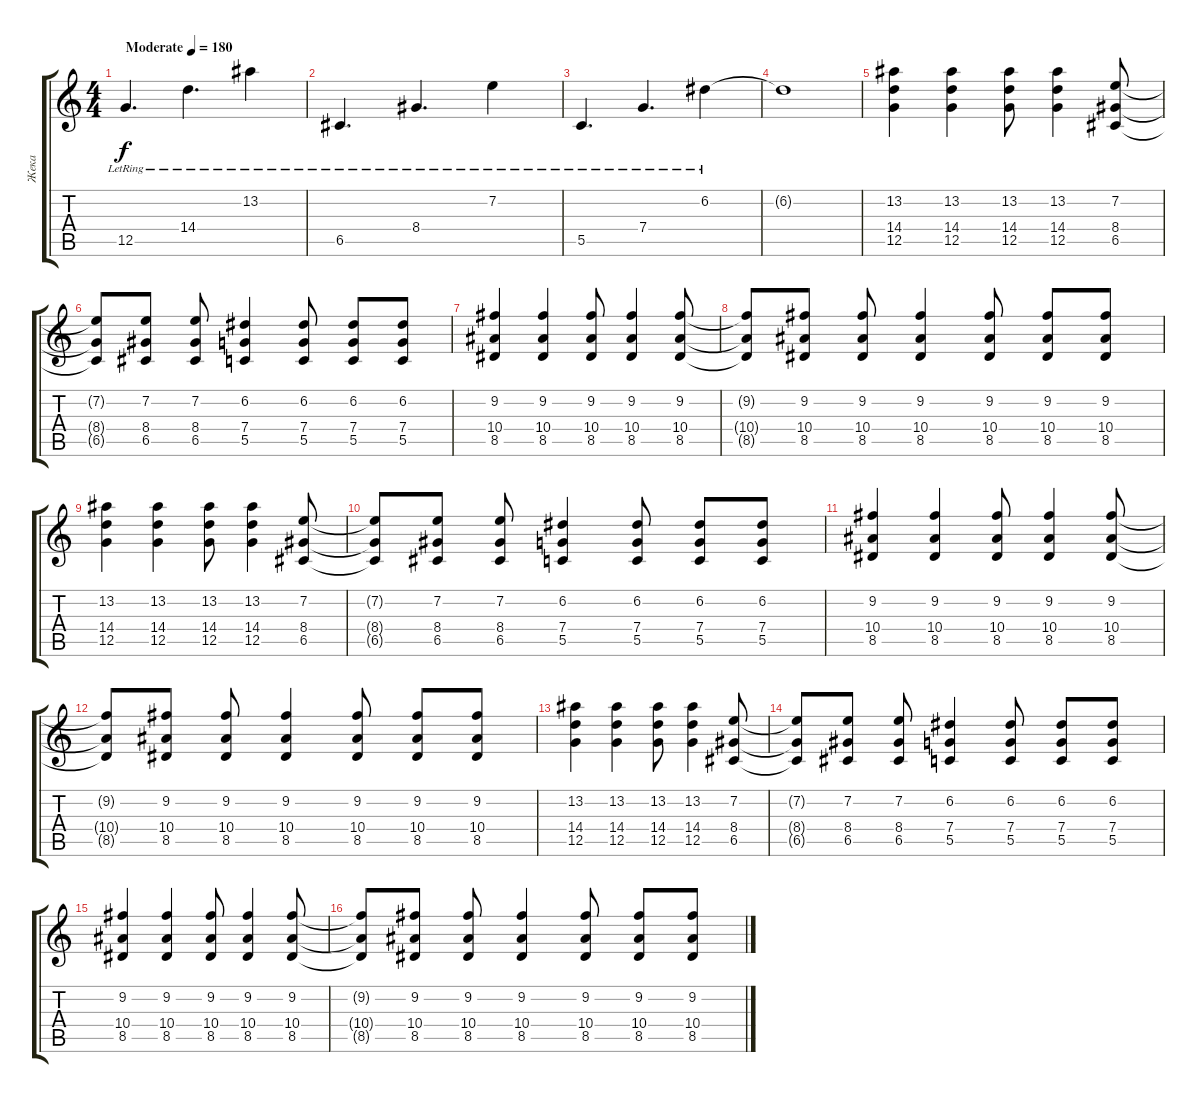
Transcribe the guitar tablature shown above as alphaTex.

\track ("Жека" "Жека") {instrument overdrivenguitar}
\staff {score tabs}
\tuning (D4 A3 F3 C3 G2 C2) {hide}
\ts (4 4)
\tempo (180 "Moderate")
\clef g2
\ks c
12.5{lr}.4{d dy f instrument overdrivenguitar} 14.4{lr}.4{d} 13.2{lr}.4 |
6.5{lr}.4{d} 8.4{lr}.4{d} 7.2{lr}.4 |
5.5{lr}.4{d} 7.4{lr}.4{d} 6.2{lr}.4 |
6.2{t}.1 |
(13.2 14.4 12.5).4 (13.2 14.4 12.5).4 (13.2 14.4 12.5).8 (13.2 14.4 12.5).4 (7.2 8.4 6.5).8 |
(7.2{t} 8.4{t} 6.5{t}).8 (7.2 8.4 6.5).8 (7.2 8.4 6.5).8 (6.2 7.4 5.5).4 (6.2 7.4 5.5).8 (6.2 7.4 5.5).8 (6.2 7.4 5.5).8 |
(9.2 10.4 8.5).4 (9.2 10.4 8.5).4 (9.2 10.4 8.5).8 (9.2 10.4 8.5).4 (9.2 10.4 8.5).8 |
(9.2{t} 10.4{t} 8.5{t}).8 (9.2 10.4 8.5).8 (9.2 10.4 8.5).8 (9.2 10.4 8.5).4 (9.2 10.4 8.5).8 (9.2 10.4 8.5).8 (9.2 10.4 8.5).8 |
(13.2 14.4 12.5).4 (13.2 14.4 12.5).4 (13.2 14.4 12.5).8 (13.2 14.4 12.5).4 (7.2 8.4 6.5).8 |
(7.2{t} 8.4{t} 6.5{t}).8 (7.2 8.4 6.5).8 (7.2 8.4 6.5).8 (6.2 7.4 5.5).4 (6.2 7.4 5.5).8 (6.2 7.4 5.5).8 (6.2 7.4 5.5).8 |
(9.2 10.4 8.5).4 (9.2 10.4 8.5).4 (9.2 10.4 8.5).8 (9.2 10.4 8.5).4 (9.2 10.4 8.5).8 |
(9.2{t} 10.4{t} 8.5{t}).8 (9.2 10.4 8.5).8 (9.2 10.4 8.5).8 (9.2 10.4 8.5).4 (9.2 10.4 8.5).8 (9.2 10.4 8.5).8 (9.2 10.4 8.5).8 |
(13.2 14.4 12.5).4 (13.2 14.4 12.5).4 (13.2 14.4 12.5).8 (13.2 14.4 12.5).4 (7.2 8.4 6.5).8 |
(7.2{t} 8.4{t} 6.5{t}).8 (7.2 8.4 6.5).8 (7.2 8.4 6.5).8 (6.2 7.4 5.5).4 (6.2 7.4 5.5).8 (6.2 7.4 5.5).8 (6.2 7.4 5.5).8 |
(9.2 10.4 8.5).4 (9.2 10.4 8.5).4 (9.2 10.4 8.5).8 (9.2 10.4 8.5).4 (9.2 10.4 8.5).8 |
(9.2{t} 10.4{t} 8.5{t}).8 (9.2 10.4 8.5).8 (9.2 10.4 8.5).8 (9.2 10.4 8.5).4 (9.2 10.4 8.5).8 (9.2 10.4 8.5).8 (9.2 10.4 8.5).8
